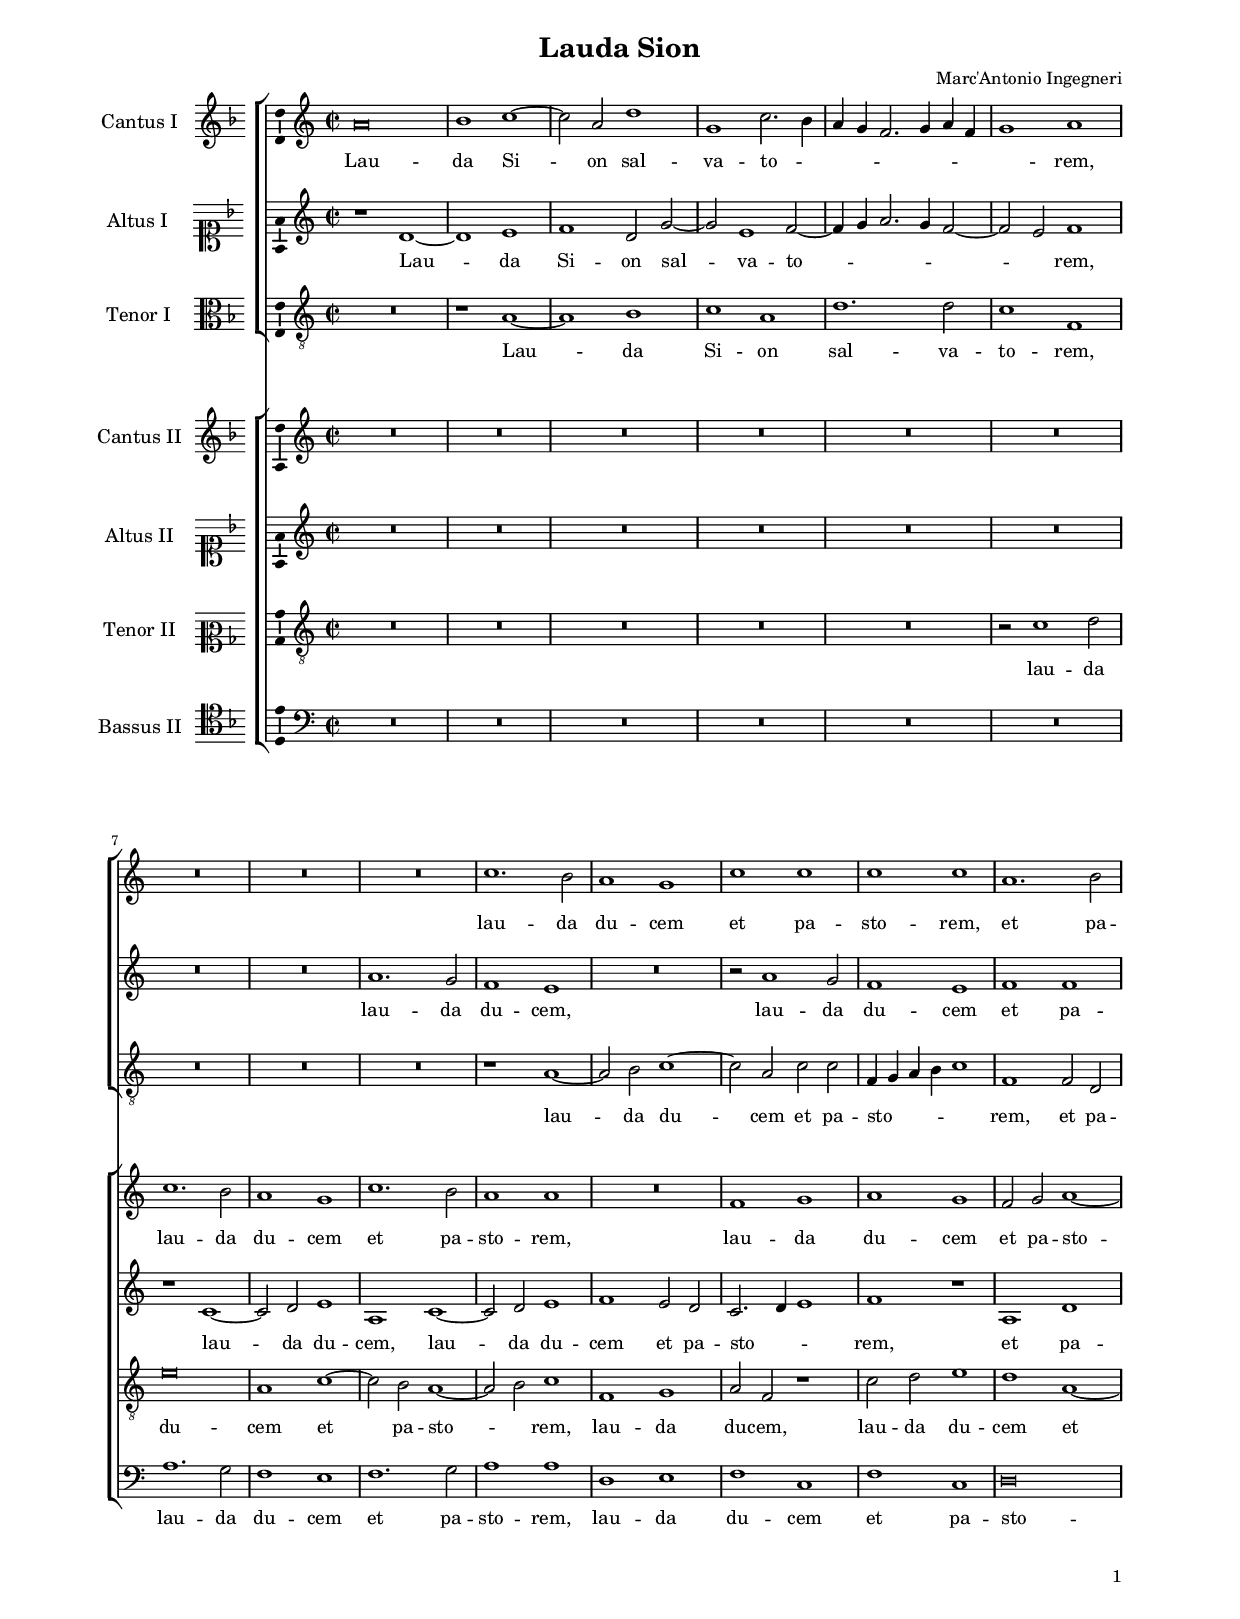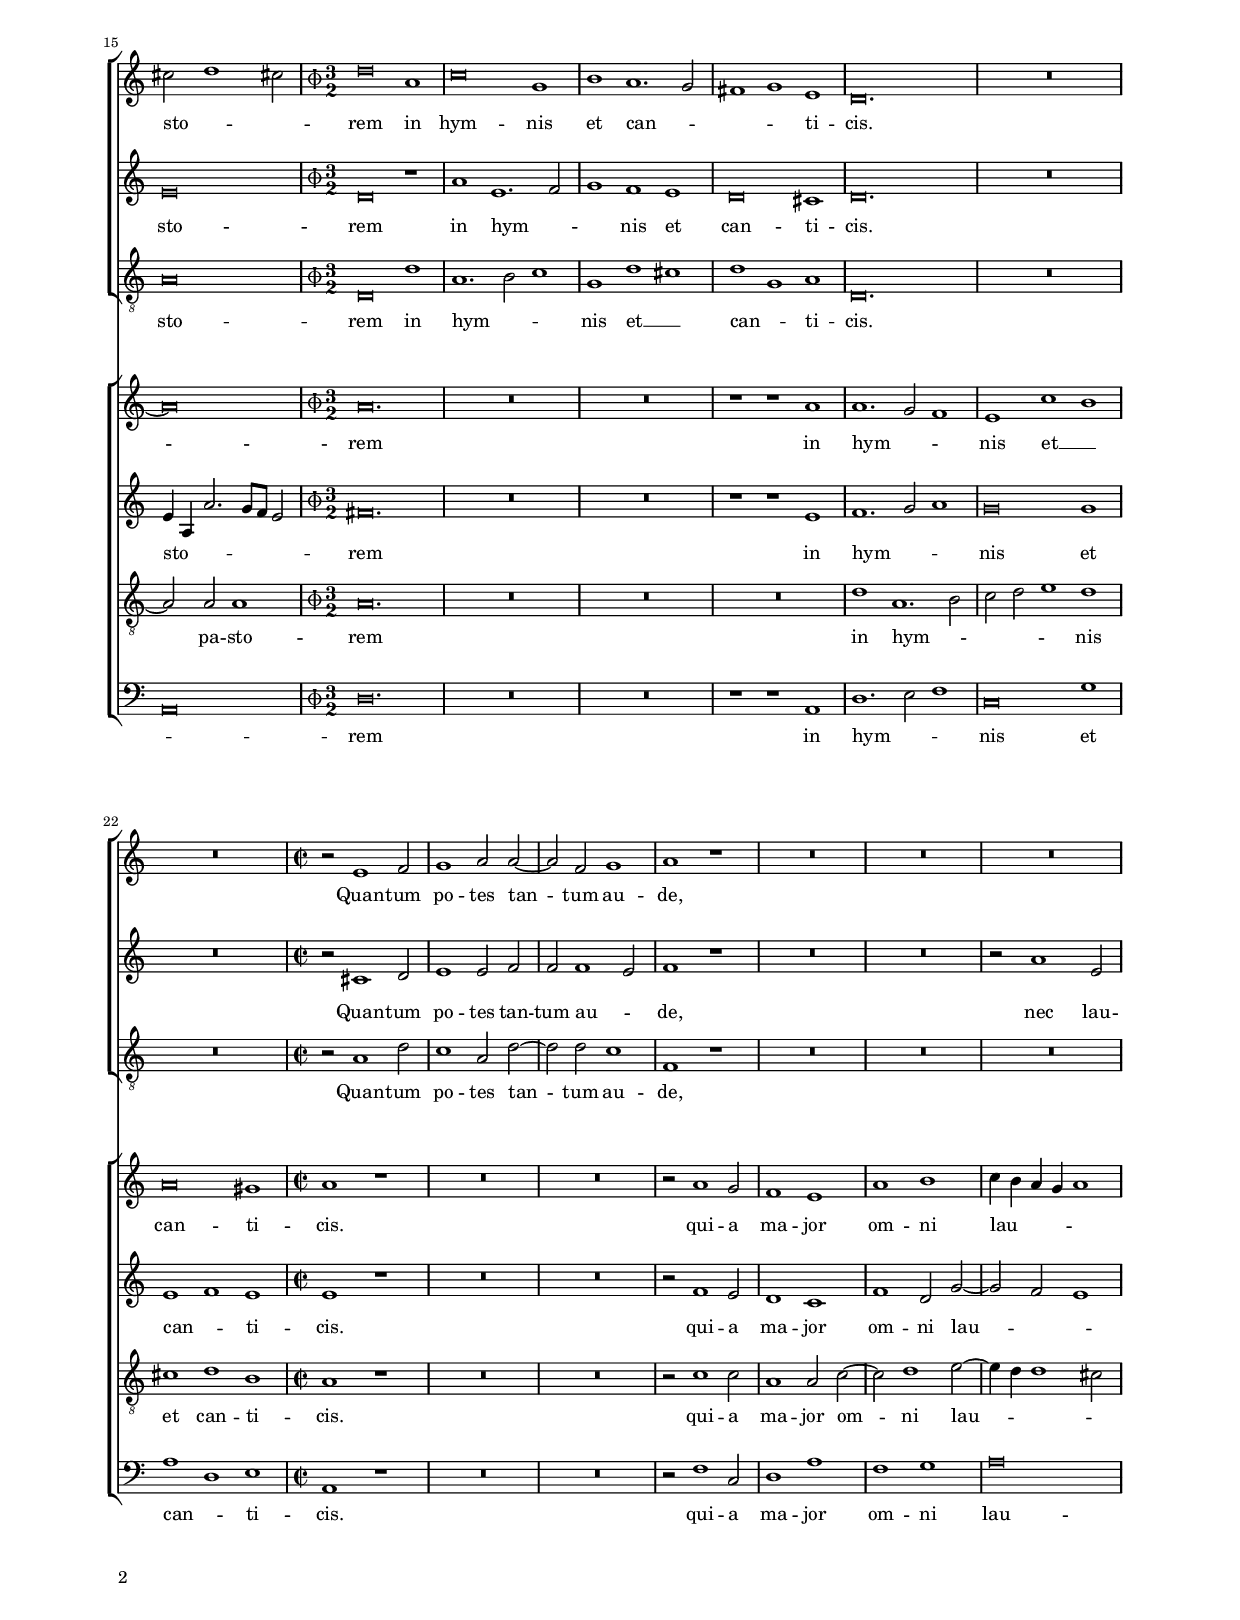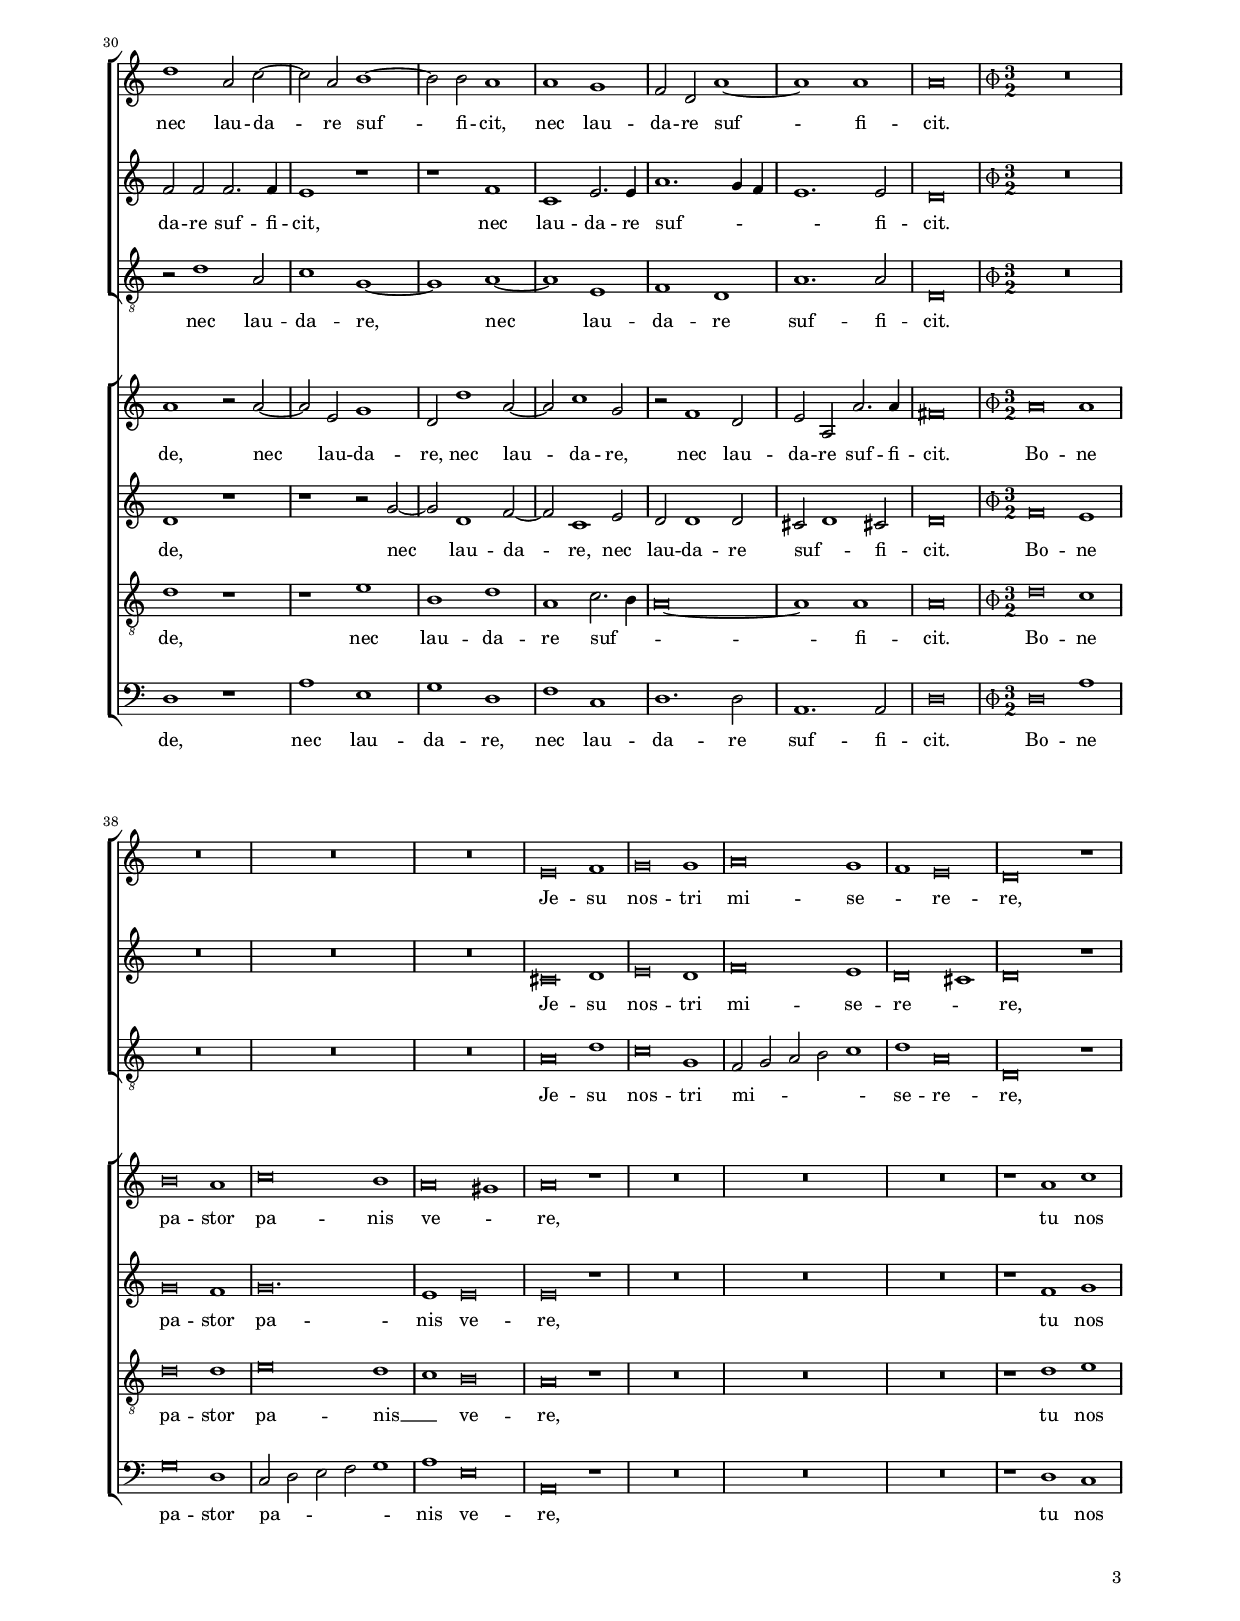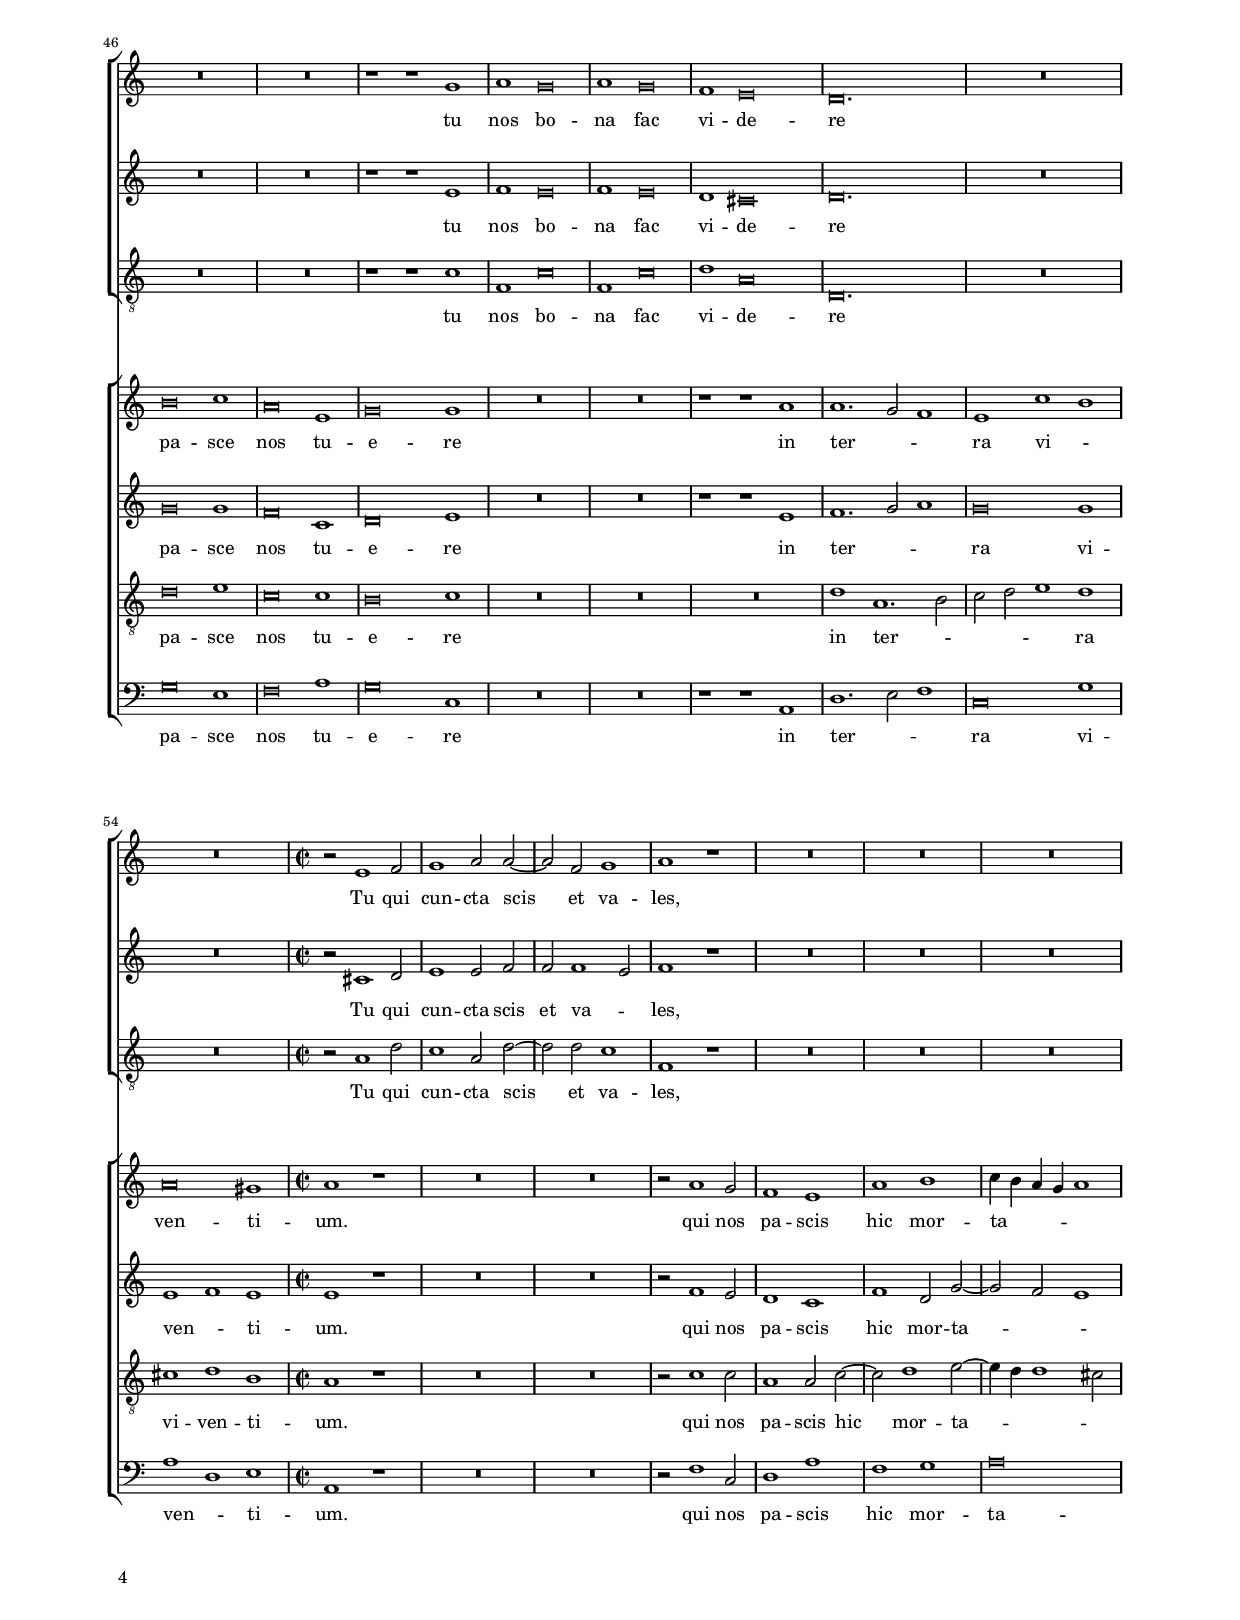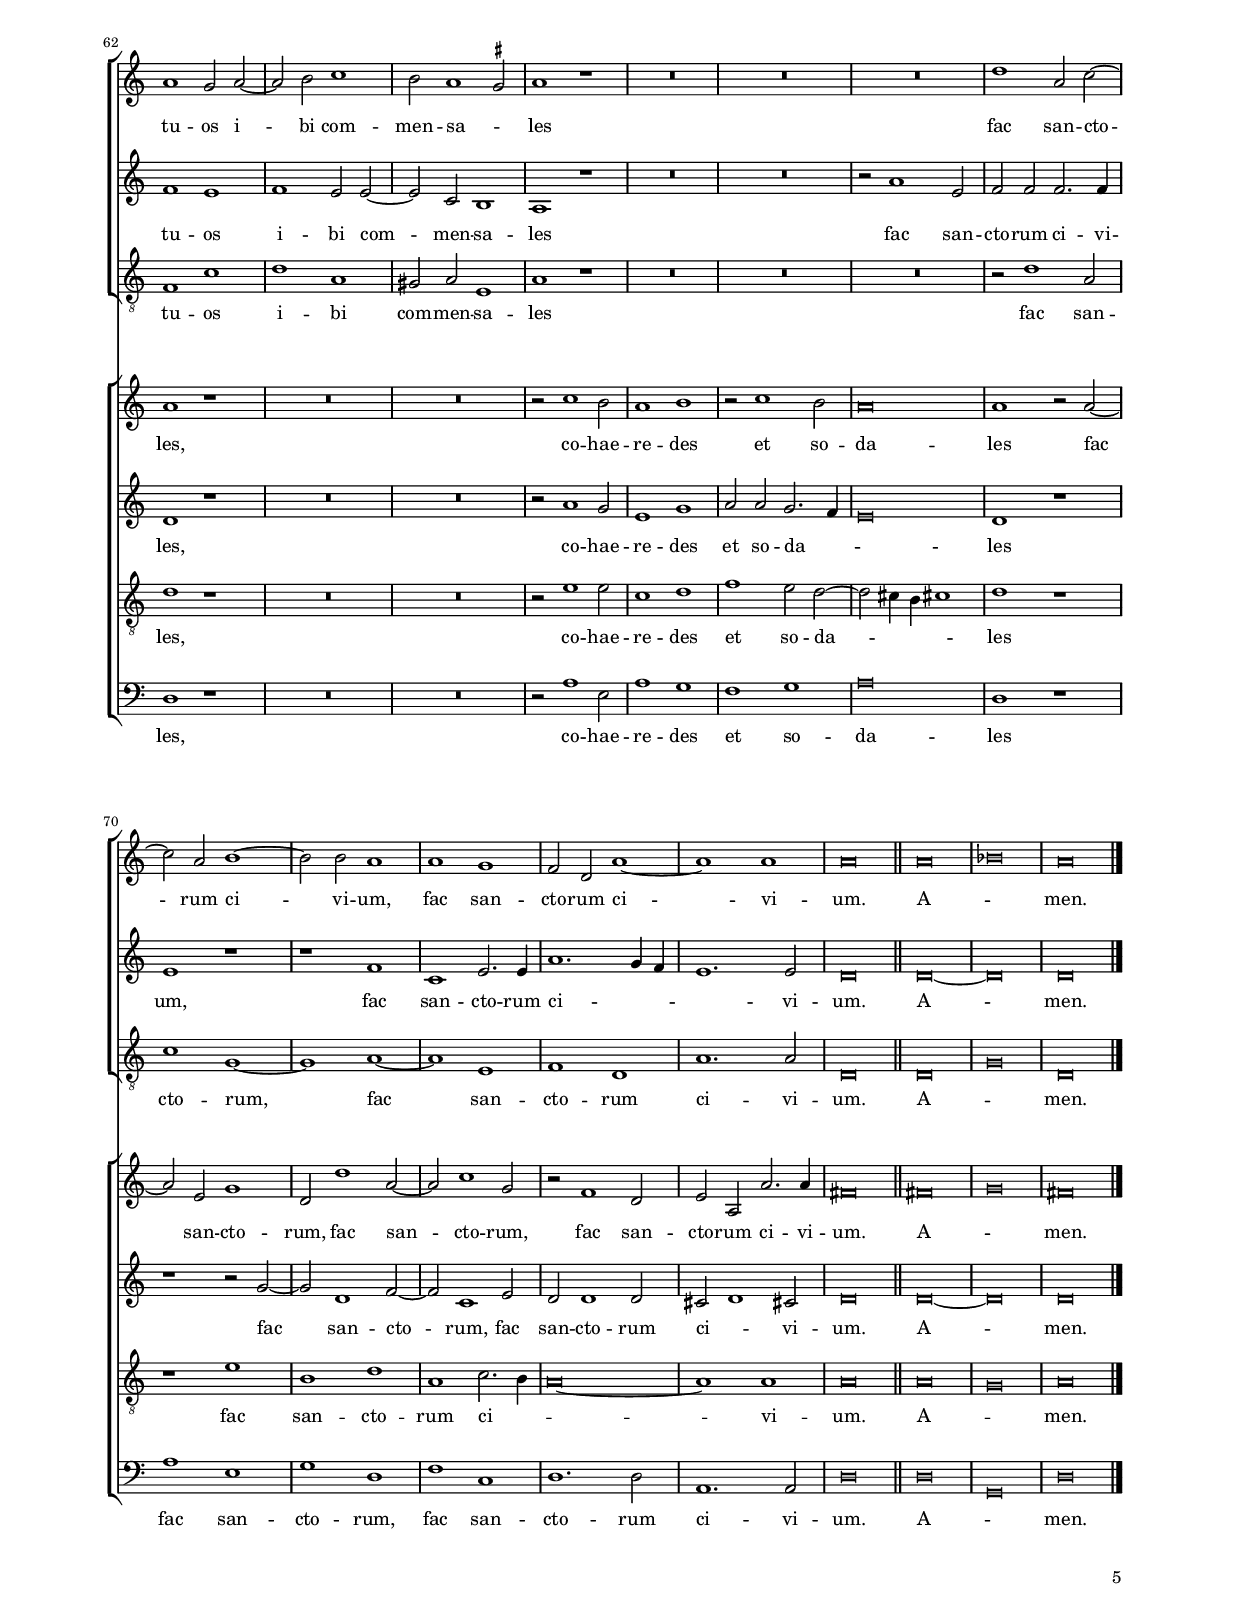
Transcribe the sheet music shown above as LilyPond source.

\header 
{
	title="Lauda Sion"
	composer="Marc'Antonio Ingegneri"
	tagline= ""
}

\version "2.24.1"
\language deutsch
#(set-global-staff-size 15)
% #(set-default-paper-size "letter")
#(ly:set-option 'point-and-click #f)


	#(define ((double-time-signature glyph a b) grob)
	(grob-interpret-markup grob
		(markup #:override '(baseline-skip . 2.5) #:number
		(#:line ((markup (#:musicglyph glyph))
		(#:fontsize -1 #:column (a b)))))))


\paper
	{
	top-margin = 2 \cm
	bottom-margin = 1.4 \cm
	left-margin = 2 \cm
	right-margin = 2 \cm
	print-page-number = ##f
	ragged-bottom = ##f
	ragged-last-bottom = ##t
%   systems-per-page = 2
%   page-count = 6
	system-system-spacing = #'((basic-distance . 18) (minimum-distance . 14) (padding . 7) (strechability . 250))
	oddFooterMarkup=\markup   \fill-line { "" \fromproperty #'page:page-number-string }
	evenFooterMarkup=\markup  \fill-line { \fromproperty #'page:page-number-string "" }
	last-bottom-spacing = #'((basic-distance . 12) (minimum-distance . 7) (padding . 4))
	}


global =  
	{
	\key f \major
	\time 2/2 \set Score.measureLength = #(ly:make-moment 2/1)
	\set Score.tempoHideNote = ##t
	\tempo 2 = 100
	\skip 1*2*15
	\once \override Score.TimeSignature.stencil = #(double-time-signature "timesig.mensural34" "3" "2") \time 3/1
	\tempo 2 = 150
	\skip 1*3*7	
	\time 2/2 \set Score.measureLength = #(ly:make-moment 2/1)
	\tempo 2 = 100
	\skip 1*2*14
	\once \override Score.TimeSignature.stencil = #(double-time-signature "timesig.mensural34" "3" "2") \time 3/1
	\tempo 2 = 150
	\skip 1*3*18
	\time 2/2 \set Score.measureLength = #(ly:make-moment 2/1)
	\tempo 2 = 100
	\skip 1*2*21 \bar "||"
	\skip 1*2*3 \bar "|."
	}

	ficta = { \once \set suggestAccidentals = ##t }
	
	forget = #(define-music-function (music) (ly:music?) #{
	\accidentalStyle forget
	$music
	\accidentalStyle default
	#})

	
incipitcantusprimus = \markup { \score {
	{
	\set Staff.instrumentName = \markup { \fontsize #1 "Cantus I" }
	\key f \major
	\clef violin
	s4 \bar ""
	}
	\layout  {
	raggedright = ##t
	indent = 1.8 \cm
	line-width = 2.4\cm
	\context { \Staff \remove Time_signature_engraver }
	\override Staff.Clef.Y-extent = #'(0 . 0)
	}} \hspace #1 }
      
incipitaltusprimus = \markup { \score {
	{
	\set Staff.instrumentName = \markup { \fontsize #1 "Altus I" }
	\key f \major
	\clef soprano
	s4 \bar ""
	}
	\layout  {
	raggedright = ##t
	indent = 1.8 \cm
	line-width = 2.4\cm
	\context { \Staff \remove Time_signature_engraver }
	\override Staff.Clef.Y-extent = #'(0 . 0)
	}} \hspace #1 }
      
incipittenorprimus = \markup { \score {
	{
	\set Staff.instrumentName = \markup { \fontsize #1 "Tenor I" }
	\key f \major
	\clef alto
	s4 \bar ""
	}
	\layout  {
	raggedright = ##t
	indent = 1.8 \cm
	line-width = 2.4\cm
	\context { \Staff \remove Time_signature_engraver }
	\override Staff.Clef.Y-extent = #'(0 . 0)
	}} \hspace #1 }


incipitcantussecundus = \markup { \score {
	{
	\set Staff.instrumentName = \markup { \fontsize #1 "Cantus II" }
	\key f \major
	\clef violin
	s4 \bar ""
	}
	\layout  {
	raggedright = ##t
	indent = 1.8 \cm
	line-width = 2.4\cm
	\context { \Staff \remove Time_signature_engraver }
	\override Staff.Clef.Y-extent = #'(0 . 0)
	}} \hspace #1 }


incipitaltussecundus = \markup { \score {
	{
	\set Staff.instrumentName = \markup { \fontsize #1 "Altus II" }
	\key f \major
	\clef soprano
	s4 \bar ""
	}
	\layout  {
	raggedright = ##t
	indent = 1.8 \cm
	line-width = 2.4\cm
	\context { \Staff \remove Time_signature_engraver }
	\override Staff.Clef.Y-extent = #'(0 . 0)
	}} \hspace #1 }


incipittenorsecundus = \markup { \score {
	{
	\set Staff.instrumentName = \markup { \fontsize #1 "Tenor II" }
	\key f \major
	\clef mezzosoprano
	s4 \bar ""
	}
	\layout  {
	raggedright = ##t
	indent = 1.8 \cm
	line-width = 2.4\cm
	\context { \Staff \remove Time_signature_engraver }
	\override Staff.Clef.Y-extent = #'(0 . 0)
	}} \hspace #1 }	


incipitbassussecundus = \markup { \score {
	{
	\set Staff.instrumentName = \markup { \fontsize #1 "Bassus II" }
	\key f \major
	\clef tenor
	s4 \bar ""
	}
	\layout  {
	raggedright = ##t
	indent = 1.8 \cm
	line-width = 2.4\cm
	\context { \Staff \remove Time_signature_engraver }
	\override Staff.Clef.Y-extent = #'(0 . 0)
	}} \hspace #1 }


cantusprimus =  \relative c''
	{
	d\breve
	e1 f~
	f2 d g1
	c,1 f2. e4
%5
	d4 c b2. c4 d b |
	c1 d
	R\breve
	R\breve
	R\breve
%10
	f1. e2 |
	d1 c
	f1 f
	f1 f
	d1. e2
%15
	fis2 g1 fis!2 |
% Triple time
	g\breve d1
	f\breve c1
	e1 d1. c2
	h1 c a
%20
	g\breve. |
	R\breve.
	R\breve.
% End of triple time
	r2 a1 b2
	c1 d2 d~
%25
	d2 b c1 |
	d1 r
	R\breve
	R\breve
	R\breve
%30
	g1 d2 f~ |
	f2 d e1~
	e2 e d1
	d1 c
	b2 g d'1~
%35
	d1 d |
	d\breve
% Triple time
	R\breve.
	R\breve.
	R\breve.
%40
	R\breve. |
	a\breve b1
	c\breve c1
	d\breve c1 
	b1 a\breve
%45
	g\breve r1 |
	R\breve.
	R\breve.
	r1 r c
	d1 c\breve
%50
	d1 c\breve |
	b1 a\breve
	g\breve.
	R\breve.
	R\breve.
% End of triple time
%55
	r2 a1 b2 |
	c1 d2 d~
	d2 b c1
	d1 r
	R\breve
%60
	R\breve |
	R\breve
	d1 c2 d~
	d2 e f1
	e2 d1 \ficta cis2
%65
	d1 r |
	R\breve
	R\breve
	R\breve
	g1 d2 f~
%70
	f2 d e1~ |
	e2 e d1
	d1 c
	b2 g d'1~
	d1 d
%75
	d\breve |
	d\breve
	es\breve
	d\breve |
	}

altusprimus =  \relative c''
	{
	r1 g~
	g1 a
	b1 g2 c~
	c2 a1 b2~
%5
	b4 c d2. c4 b2~ |
	b2 a b1
	R\breve
	R\breve
	d1. c2
%10
	b1 a |
	R\breve
	r2 d1 c2
	b1 a
	b1 b
%15
	a\breve |
% Triple time
	g\breve r1
	d'1 a1. b2
	c1 b a
	g\breve fis1
%20
	g\breve. |
	R\breve.
	R\breve.
% End of triple time
	r2 fis1 g2
	a1 a2 b
%25
	b2 b1 a2 |
	b1 r
	R\breve
	R\breve
	r2 d1 a2
%30
	b2 b b2. b4 |
	a1 r
	r1 b
	f1 a2. a4
	d1. c4 b
%35
	a1. a2 |
	g\breve
% Triple time
	R\breve.
	R\breve.
	R\breve.
%40
	R\breve. |
	fis\breve g1
	a\breve g1
	b\breve a1
	g\breve fis1
%45
	g\breve r1 |
	R\breve.
	R\breve.
	r1 r a
	b1 a\breve
%50
	b1 a\breve |
	g1 fis\breve
	g\breve.
	R\breve.
	R\breve.
% End of triple time
%55
	r2 fis1 g2 |
	a1 a2 b
	b2 b1 a2
	b1 r
	R\breve
%60
	R\breve |
	R\breve
	b1 a
	b1 a2 a~
	a2 f e1
%65
	d1 r |
	R\breve
	R\breve
	r2 d'1 a2
	b2 b b2. b4
%70
	a1 r |
	r1 b
	f1 a2. a4
	d1. c4 b
	a1. a2
%75
	g\breve |
	g\breve~
	g\breve
	g\breve |
	}

tenorprimus =  \relative c' 
	{
	R\breve
	r1 d~
	d1 e
	f1 d
%5
	g1. g2 |
	f1 b,
	R\breve
	R\breve
	R\breve
%10
	r1 d~ |
	d2 e f1~
	f2 d f f
	b,4 c d e f1
	b,1 b2 g
%15
	d'\breve |
% Triple time
	g,\breve g'1
	d1. e2 f1
	c1 g' fis
	g1 c, d
%20
	g,\breve. |
	R\breve.
	R\breve.
% End of triple time
	r2 d'1 g2
	f1 d2 g~
%25
	g2 g f1 |
	b,1 r
	R\breve
	R\breve
	R\breve
%30
	r2 g'1 d2 |
	f1 c~
	c1 d~
	d1 a
	b1 g
%35
	d'1. d2 |
	g,\breve
% Triple time
	R\breve.
	R\breve.
	R\breve.
%40
	R\breve. |
	d'\breve g1
	f\breve c1
	b2 c d e f1
	g1 d\breve
%45
	g,\breve r1 |
	R\breve.
	R\breve.
	r1 r f'
	b,1 f'\breve
%50
	b,1 f'\breve |
	g1 d\breve
	g,\breve.
	R\breve.
	R\breve.
% End of triple time
%55
	r2 d'1 g2
	f1 d2 g~
	g2 g f1 |
	b,1 r
	R\breve
%60
	R\breve
	R\breve
	b1 f' |
	g1 d
	cis2 d a1
%65
	d1 r
	R\breve
	R\breve |
	R\breve
	r2 g1 d2
%70
	f1 c~
	c1 d~
	d1 a |
	b1 g
	d'1. d2
%75
	g,\breve |
	g\breve
	c\breve
	g\breve |
	}

cantussecundus =  \relative c''
	{
	R\breve
	R\breve
	R\breve
	R\breve
%5
	R\breve |
	R\breve
	f1. e2
	d1 c
	f1. e2
%10
	d1 d |
	R\breve
	b1 c
	d1 c
	b2 c d1~
%15
	d\breve |
% Triple time
	d\breve.
	R\breve.
	R\breve.
	r1 r d
%20
	d1. c2 b1 |
	a1 f' e
	d\breve cis1
% End of triple time
	d1 r
	R\breve
%25
	R\breve |
	r2 d1 c2
	b1 a
	d1 e
	f4 e d c d1
%30
	d1 r2 d~ |
	d2 a c1
	g2 g'1 d2~
	d2 f1 c2
	r2 b1 g2
%35
	a2 d, d'2. d4 |
	h\breve
% Triple time
	d\breve d1
	e\breve d1
	f\breve e1
%40
	d\breve cis1 |
	d\breve r1
	R\breve.
	R\breve.
	R\breve.
%45
	r1 d f |
	e\breve f1
	d\breve a1
	c\breve c1
	R\breve.
%50
	R\breve. |
	r1 r d
	d1. c2 b1
	a1 f' e
	d\breve cis1
% End of triple time
%55
	d1 r |
	R\breve
	R\breve
	r2 d1 c2
	b1 a
%60
	d1 e |
	f4 e d c d1
	d1 r
	R\breve
	R\breve
%65
	r2 f1 e2 |
	d1 e
	r2 f1 e2
	d\breve
	d1 r2 d~
%70
	d2 a c1 |
	g2 g'1 d2~
	d2 f1 c2
	r2 b1 g2
	a2 d, d'2. d4
%75
	h\breve |
	h\breve
	c\breve
	h\breve |
	}

altussecundus =  \relative c''
	{
	R\breve
	R\breve
	R\breve
	R\breve
%5
	R\breve |
	R\breve
	r1 f,~
	f2 g a1
	d,1 f~
%10
	f2 g a1 |
	b1 a2 g
	f2. g4 a1
	b1 r
	d,1 g
%15
	a4 d, d'2. c8 b a2 |
% Triple time
	h\breve.
	R\breve.
	R\breve.
	r1 r a
%20
	b1. c2 d1 |
	c\breve c1
	a1 b a
% End of triple time
	a1 r
	R\breve
%25
	R\breve |
	r2 b1 a2
	g1 f
	b1 g2 c~
	c2 b a1
%30
	g1 r |
	r1 r2 c~
	c2 g1 b2~
	b2 f1 a2
	g2 g1 g2
%35
	fis2 g1 fis!2 |
	g\breve
% Triple time
	b\breve a1
	c\breve b1
	c\breve.
%40
	a1 a\breve |
	a\breve r1
	R\breve.
	R\breve.
	R\breve.
%45
	r1 b c |
	c\breve c1
	b\breve f1
	g\breve a1
	R\breve.
%50
	R\breve. |
	r1 r a
	b1. c2 d1
	c\breve c1
	a1 b a
% End of triple time
%55
	a1 r |
	R\breve
	R\breve
	r2 b1 a2
	g1 f
%60
	b1 g2 c~ |
	c2 b a1
	g1 r
	R\breve
	R\breve
%65
	r2 d'1 c2 |
	a1 c
	d2 d c2. b4
	a\breve
	g1 r
%70
	r1 r2 c~ |
	c2 g1 b2~
	b2 f1 a2
	g2 g1 g2
	fis2 g1 fis!2
%75
	g\breve |
	g\breve~
	g\breve
	g\breve |
    }

tenorsecundus =  \relative c'
	{
	R\breve
	R\breve
	R\breve
	R\breve
%5
	R\breve |
	r2 f1 g2
	a\breve
	d,1 f~
	f2 e d1~
%10
	d2 e f1 |
	b,1 c
	d2 b r1
	f'2 g a1
	g1 d~
%15
	d2 d d1 |
% Triple time
	d\breve.
	R\breve.
	R\breve.
	R\breve.
%20
	g1 d1. e2 |
	f2 g a1 g
	fis1 g e
% End of triple time
	d1 r
	R\breve
%25
	R\breve |
	r2 f1 f2
	d1 d2 f~
	f2 g1 a2~
	a4 g g1 fis2
%30
	g1 r |
	r1 a
	e1 g
	d1 f2. e4
	d\breve~
%35
	d1 d |
	d\breve
% Triple time
	g\breve f1
	g\breve g1
	a\breve g1
%40
	f1 e\breve |
	d\breve r1
	R\breve.
	R\breve.
	R\breve.
%45
	r1 g a |
	g\breve a1
	f\breve f1
	e\breve f1
	R\breve.
%50
	R\breve. |
	R\breve.
	g1 d1. e2
	f2 g a1 g
	fis1 g e
% End of triple time
%55
	d1 r |
	R\breve
	R\breve
	r2 f1 f2
	d1 d2 f~
%60
	f2 g1 a2~ |
	a4 g g1 fis2
	g1 r
	R\breve
	R\breve
%65
	r2 a1 a2 |
	f1 g
	b1 a2 g~
	g2 fis4 e fis!1
	g1 r
%70
	r1 a |
	e1 g
	d1 f2. e4
	d\breve~
	d1 d
%75
	d\breve |
	d\breve
	c\breve
	d\breve |
	}

bassussecundus =  \relative c'
	{
	R\breve
	R\breve
	R\breve
	R\breve
%5
	R\breve |
	R\breve
	d1. c2
	b1 a
	b1. c2
%10
	d1 d |
	g,1 a
	b1 f
	b1 f
	g\breve
%15
	d\breve |
% Triple time
	g\breve.
	R\breve.
	R\breve.
	r1 r d
%20
	g1. a2 b1 |
	f\breve c'1
	d1 g, a
% End of triple time
	d,1 r
	R\breve
%25
	R\breve |
	r2 b'1 f2
	g1 d'
	b1 c
	d\breve
%30
	g,1 r |
	d'1 a
	c1 g
	b1 f
	g1. g2
%35
	d1. d2 |
	g\breve
% Triple time
	g\breve d'1
	c\breve g1
	f2 g a b c1
%40
	d1 a\breve |
	d,\breve r1
	R\breve.
	R\breve.
	R\breve.
%45
	r1 g f |
	c'\breve a1
	b\breve d1
	c\breve f,1
	R\breve.
%50
	R\breve. |
	r1 r d
	g1. a2 b1
	f\breve c'1
	d1 g, a
% End of triple time
%55
	d,1 r |
	R\breve
	R\breve
	r2 b'1 f2
	g1 d'
%60
	b1 c |
	d\breve
	g,1 r
	R\breve
	R\breve
%65
	r2 d'1 a2 |
	d1 c
	b1 c
	d\breve
	g,1 r
%70
	d'1 a |
	c1 g
	b1 f
	g1. g2
	d1. d2
%75
	g\breve |
	g\breve
	c,\breve
	g'\breve |
	}


lyricscantusprimus = \lyricmode {
	Lau -- da Si -- on sal -- va -- to -- _ _ _ _ _ _ _ _ rem,
	lau -- da du -- cem et pa -- sto -- rem,
	et pa -- sto -- _ _ rem
	in hym -- nis et can -- _ _ _ ti -- cis.
	Quan -- tum po -- tes tan -- tum au -- de,
	nec lau -- da -- re suf -- fi -- cit,
	nec lau -- da -- re suf -- fi -- cit.
	Je -- su nos -- tri mi -- se -- _ re -- re,
	tu nos bo -- na fac vi -- de -- re
	Tu qui cun -- cta scis et va -- les,
	tu -- os i -- bi com -- men -- sa -- _ les
	fac san -- cto -- rum ci -- vi -- um,
	fac san -- cto -- rum ci -- vi -- um.
	A -- _ men.
	}


lyricsaltusprimus = \lyricmode {
	Lau -- da Si -- on sal -- va -- to -- _ _ _ _ _ rem,
	lau -- da du -- cem,
	lau -- da du -- cem et pa -- sto -- rem
	in hym -- _ _ nis et can -- ti -- cis.
	Quan -- tum po -- tes tan -- tum au -- _ de,
	nec lau -- da -- re suf -- fi -- cit,
	nec lau -- da -- re suf -- _ _ _ fi -- cit.
	Je -- su nos -- tri mi -- se -- re -- _ re,
	tu nos bo -- na fac vi -- de -- re
	Tu qui cun -- cta scis et va -- _ les,
	tu -- os i -- bi com -- men -- sa -- les
	fac san -- cto -- rum ci -- vi -- um,
	fac san -- cto -- rum ci -- _ _ _ vi -- um.
	A -- men.
	}


lyricstenorprimus = \lyricmode {
	Lau -- da Si -- on sal -- va -- to -- rem,
	lau -- da du -- cem et pa -- sto -- _ _ _ _ rem,
	et pa -- sto -- rem
	in hym -- _ _ nis et __ _ can -- _ ti -- cis.
	Quan -- tum po -- tes tan -- tum au -- de,
	nec lau -- da -- re,
	nec lau -- da -- re suf -- fi -- cit.
	Je -- su nos -- tri mi -- _ _ _ _ se -- re -- re,
	tu nos bo -- na fac vi -- de -- re
	Tu qui cun -- cta scis et va -- les,
	tu -- os i -- bi com -- men -- sa -- les
	fac san -- cto -- rum,
	fac san -- cto -- rum ci -- vi -- um.
	A -- _ men.    
	}


lyricscantussecundus = \lyricmode {
	lau -- da du -- cem et pa -- sto -- rem,
	lau -- da du -- cem et pa -- sto -- rem
	in hym -- _ _ nis et __ _ can -- ti -- cis.
	qui -- a ma -- jor om -- ni lau -- _ _ _ _ de,
	nec lau -- da -- re,
	nec lau -- da -- re,
	nec lau -- da -- re suf -- fi -- cit.
	Bo -- ne pa -- stor pa -- nis ve -- _ re,
	tu nos pa -- sce nos tu -- e -- re
	in ter -- _ _ ra vi -- _ ven -- ti -- um.
	qui nos pa -- scis hic mor -- ta -- _ _ _ _ les,
	co -- hae -- re -- des et so -- da -- les
	fac san -- cto -- rum,
	fac san -- cto -- rum,
	fac san -- cto -- rum ci -- vi -- um.
	A -- _ men.
	}


lyricsaltussecundus = \lyricmode {
	lau -- da du -- cem,
	lau -- da du -- cem et pa -- sto -- _ _ rem,
	et pa -- sto -- _ _ _ _ _ rem
	in hym -- _ _ nis et can -- _ ti -- cis.
	qui -- a ma -- jor om -- ni lau -- _ _ de,
	nec lau -- da -- re,
	nec lau -- da -- re suf -- _ fi -- cit.
	Bo -- ne pa -- stor pa -- nis ve -- re,
	tu nos pa -- sce nos tu -- e -- re
	in ter -- _ _ ra vi -- ven -- _ ti -- um.
	qui nos pa -- scis hic mor -- ta -- _ _ les,
	co -- hae -- re -- des et so -- da -- _ _ les
	fac san -- cto -- rum,
	fac san -- cto -- rum ci -- _ vi -- um.
	A -- men.
	}
	

lyricstenorsecundus = \lyricmode {
	lau -- da du -- cem et pa -- sto -- _ rem,
	lau -- da du -- cem,
	lau -- da du -- cem et pa -- sto -- rem
	in hym -- _ _ _ _ nis et can -- ti -- cis.
	qui -- a ma -- jor om -- ni lau -- _ _ _ de,
	nec lau -- da -- re suf -- _ _ fi -- cit.
	Bo -- ne pa -- stor pa -- nis __ _ ve -- re,
	tu nos pa -- sce nos tu -- e -- re
	in ter -- _ _ _ _ ra vi -- ven -- ti -- um.
	qui nos pa -- scis hic mor -- ta -- _ _ _ les,
	co -- hae -- re -- des et so -- da -- _ _ _ les
	fac san -- cto -- rum ci -- _ _ vi -- um.
	A -- _ men.
	}


lyricsbassussecundus = \lyricmode {
	lau -- da du -- cem et pa -- sto -- rem,
	lau -- da du -- cem et pa -- sto -- _ rem
	in hym -- _ _ nis et can -- _ ti -- cis.
	qui -- a ma -- jor om -- ni lau -- de,
	nec lau -- da -- re,
	nec lau -- da -- re suf -- fi -- cit.
	Bo -- ne pa -- stor pa -- _ _ _ _ nis ve -- re,
	tu nos pa -- sce nos tu -- e -- re
	in ter -- _ _ ra vi -- ven -- _ ti -- um.
	qui nos pa -- scis hic mor -- ta -- les,
	co -- hae -- re -- des et so -- da -- les
	fac san -- cto -- rum,
	fac san -- cto -- rum ci -- vi -- um.
	A -- _ men.
	}


\score
{	
    \transpose f c {	
	<<
	\new ChoirStaff \with { \override StaffGrouper.staffgroup-staff-spacing.basic-distance = #15 
				\override StaffGrouper.staff-staff-spacing.basic-distance = #12 }
	<<
	
	\new Staff << \global
	\new Voice="v1" {
		\set Staff.instrumentName=\incipitcantusprimus
		\set Staff.midiInstrument = "reed organ"
		\clef violin
		\cantusprimus }
	\new Lyrics \lyricsto "v1" {\lyricscantusprimus }
	>>
	
	\new Staff << \global
	\new Voice="v2" {
		\set Staff.instrumentName=\incipitaltusprimus
		\set Staff.midiInstrument = "reed organ"
		\clef violin % "G_8"
		\altusprimus }
	\new Lyrics \lyricsto "v2" {\lyricsaltusprimus }
	>>
	
	\new Staff << \global
	\new Voice="v3" {
		\set Staff.instrumentName=\incipittenorprimus
		\set Staff.midiInstrument = "reed organ"
		\clef "G_8"
		\tenorprimus }
	\new Lyrics \lyricsto "v3" {\lyricstenorprimus }
	>>
	
	>>
	
	\new ChoirStaff \with { \override StaffGrouper.staff-staff-spacing.basic-distance = #12 }
	<<
	
	\new Staff << \global
	\new Voice="v5" {
		\set Staff.instrumentName=\incipitcantussecundus
		\set Staff.midiInstrument = "reed organ"
		\clef violin
		\cantussecundus }
	\new Lyrics \lyricsto "v5" {\lyricscantussecundus }
	>>
	
	\new Staff << \global
	\new Voice="v6" {
		\set Staff.instrumentName=\incipitaltussecundus
		\set Staff.midiInstrument = "reed organ"
		\clef violin % "G_8"
		\altussecundus }
	\new Lyrics \lyricsto "v6" {\lyricsaltussecundus }
	>>
	
	\new Staff << \global
	\new Voice="v7" {
		\set Staff.instrumentName=\incipittenorsecundus
		\set Staff.midiInstrument = "reed organ"
		\clef "G_8"
		\tenorsecundus }
	\new Lyrics \lyricsto "v7" {\lyricstenorsecundus }
	>>
	
	\new Staff << \global
	\new Voice="v8" {
		\set Staff.instrumentName=\incipitbassussecundus
		\set Staff.midiInstrument = "reed organ"
		\clef bass 
		\bassussecundus }
	\new Lyrics \lyricsto "v8" {\lyricsbassussecundus}
	>>
	>>
>>
	} % transpose

\layout
	{
	indent = 2.5 \cm
	\context { \Lyrics \override VerticalAxisGroup.nonstaff-relatedstaff-spacing.padding = #1.6 }
%	\context { \Lyrics \override LyricText.font-size = #1 }
	\context { \Score \override BarNumber.padding = #2 }
	\context { \Voice \override NoteHead.style = #'baroque }
	\context { \Staff \consists Ambitus_engraver }
	\context { \Staff \override TimeSignature.break-visibility = #end-of-line-invisible }
	}

\midi
	{
	}
      
}

% EOF
